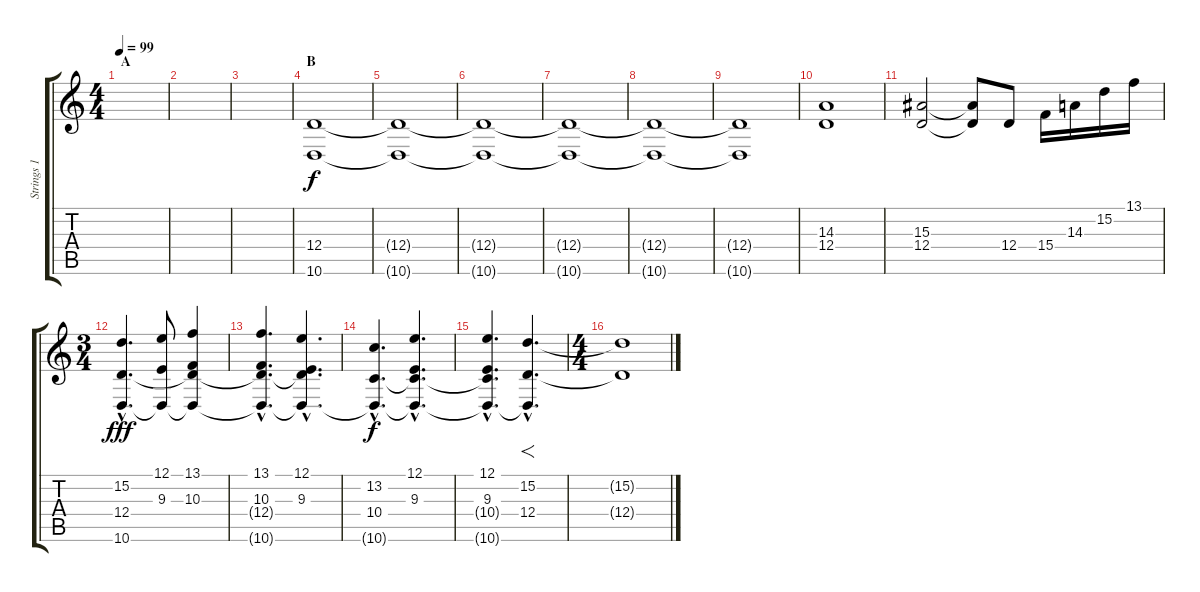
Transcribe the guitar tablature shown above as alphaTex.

\track ("Strings 1" "Strings 1") {instrument stringensemble1}
\staff {score tabs}
\tuning (E4 B3 G3 D3 A2 E2) {hide}
\ts (4 4)
\section ("" "A")
\tempo 99
\clef g2
\ks c
|
|
|
\section ("" "B")
(12.4 10.6).1 |
(12.4{t} 10.6{t}).1 |
(12.4{t} 10.6{t}).1 |
(12.4{t} 10.6{t}).1 |
(12.4{t} 10.6{t}).1 |
(12.4{t} 10.6{t}).1 |
(14.3 12.4).1 |
(15.3 12.4).2 (15.3{t} 12.4{t}).8 12.4.8 15.4.16 14.3.16 15.2.16 13.1.16 |
\ts (3 4)
(15.2{hac} 12.4{hac} 10.6{hac}).4{d dy fff} (12.1 9.3 10.6{t}).8 (13.1 10.3 12.4{t} 10.6{t}).4 |
(13.1{hac} 10.3{hac} 12.4{hac t} 10.6{hac t}).4{d} (12.1{hac} 9.3{hac} 12.4{hac t} 10.6{hac t}).4{d} |
(13.2{hac} 10.4{hac} 10.6{hac t}).4{d dy f} (12.1{hac} 9.3{hac} 10.4{hac t} 10.6{hac t}).4{d} |
(12.1{hac} 9.3{hac} 10.4{hac t} 10.6{hac t}).4{d} (15.2{hac} 12.4{hac} 10.6{hac t}).4{f d} |
\ts (4 4)
(15.2{t} 12.4{t}).1
